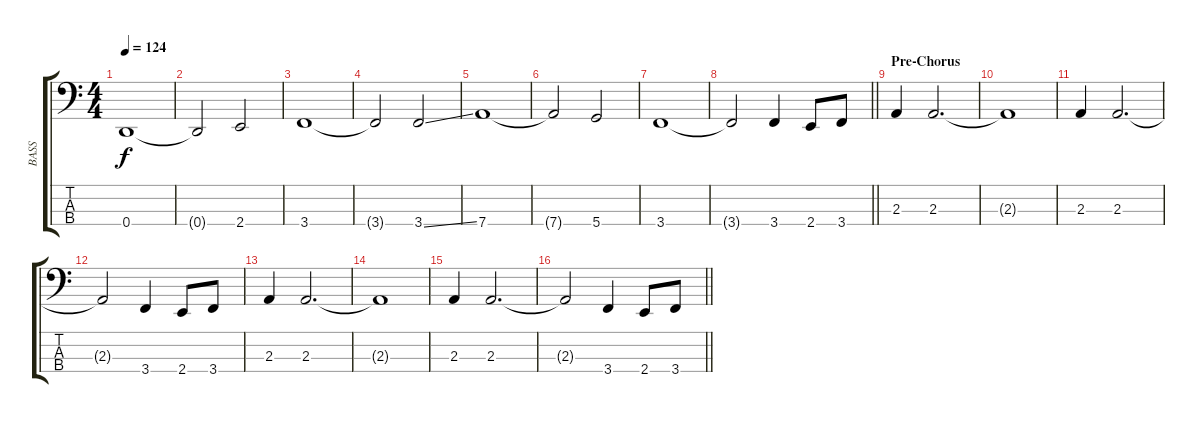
\track ("BASS" "BASS") {instrument electricbassfinger}
\staff {score tabs}
\tuning (F2 C2 G1 D1) {hide}
\ts (4 4)
\tempo 124
\clef f4
\ks c
0.4.1{dy f} |
0.4{t}.2 2.4.2 |
3.4.1 |
3.4{t}.2 3.4{ss}.2 |
7.4.1 |
7.4{t}.2 5.4.2 |
3.4.1 |
\barLineRight lightlight
3.4{t}.2 3.4.4 2.4.8 3.4.8 |
\section ("" "Pre-Chorus")
2.3.4 2.3.2{d} |
2.3{t}.1 |
2.3.4 2.3.2{d} |
2.3{t}.2 3.4.4 2.4.8 3.4.8 |
2.3.4 2.3.2{d} |
2.3{t}.1 |
2.3.4 2.3.2{d} |
\barLineRight lightlight
2.3{t}.2 3.4.4 2.4.8 3.4.8
